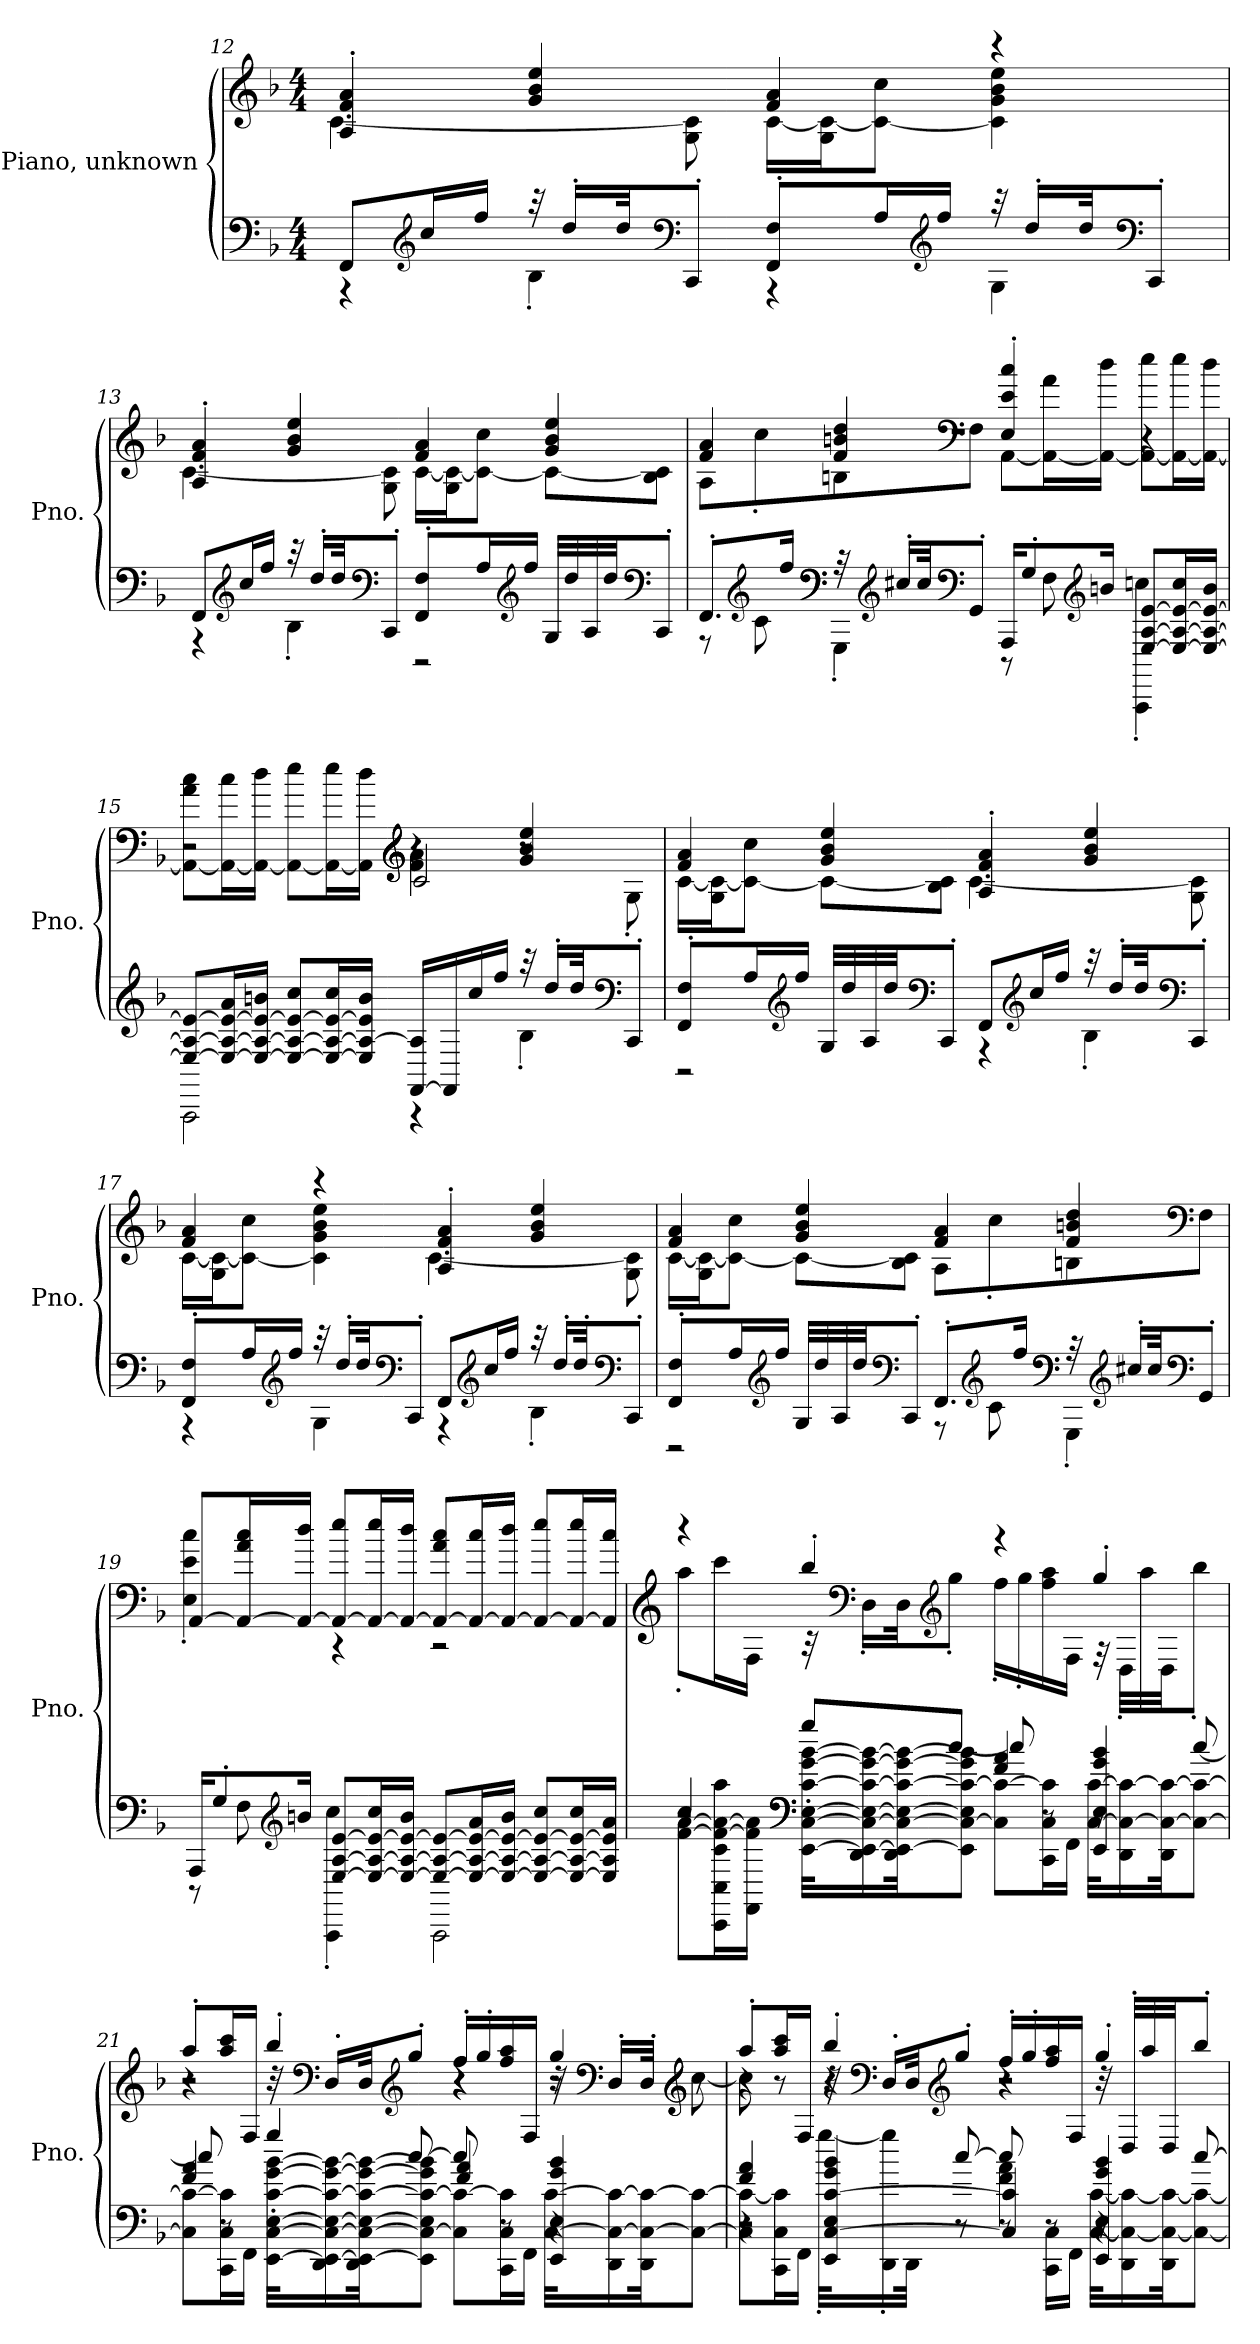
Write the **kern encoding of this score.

**kern	**kern
*part1	*part1
*staff2	*staff1
*I"Piano, unknown	*
*I'Pno.	*
!!LO:PB:g=z
*clefF4	*clefG2
*k[b-]	*k[b-]
*M4/4	*M4/4
=12	=12
*^	*^
8FF/L	4r	4A/' 4f/' 4a/'	[4.c\
*clefG2	*	*	*
16cc/L	.	.	.
16ff/JJ	.	.	.
32r	4B-'\	4g/ 4b-/ 4ee/	.
16dd'/LL	.	.	.
32dd/JK	.	.	.
*clefF4	*	*	*
8CC'/J	.	.	8G\ 8c\]
8FF/' 8F/'L	4r	4f/ 4a/	[16c\LL
.	.	.	16G\ 16c\_J
16A/L	.	.	8c\_ 8cc\J
*clefG2	*	*	*
16ff/JJ	.	.	.
32r	4G\	4r	4c\] 4g\ 4b-\ 4ee\
16dd'/LL	.	.	.
32dd/JK	.	.	.
*clefF4	*	*	*
8CC'/J	.	.	.
!!LO:LB:g=z	!!
=13	=13	=13	=13
8FF/L	4r	4A/' 4f/' 4a/'	[4.c\
*clefG2	*	*	*
16cc/L	.	.	.
16ff/JJ	.	.	.
32r	4B-'\	4g/ 4b-/ 4ee/	.
16dd'/LL	.	.	.
32dd/JK	.	.	.
*clefF4	*	*	*
8CC'/J	.	.	8G\ 8c\]
8FF/' 8F/'L	2r	4f/ 4a/	[16c\LL
.	.	.	16G\ 16c\_J
16A/L	.	.	8c\_ 8cc\J
*clefG2	*	*	*
16ff/JJ	.	.	.
32G/LLL	.	4g/ 4b-/ 4ee/	8c\L_
32dd/	.	.	.
32A/	.	.	.
32dd/JJ	.	.	.
*clefF4	*	*	*
8CC'/J	.	.	8B-\ 8c\]J
!!LO:LB:g=z
=14	=14	=14	=14
*	*	*	*^
8.FF'/L	8r	1r	8A\L	4f/ 4a/
*clefG2	*	*	*	*
.	8c\	.	8cc'\	.
16ff/Jk	.	.	.	.
*clefF4	*	*	*	*
32r	4GGG'\	.	8Bn\	4f/ 4bn/ 4dd/
*clefG2	*	*	*	*
16cc#X'/LL	.	.	.	.
32cc#/JK	.	.	.	.
*clefF4	*	*clefF4	*	*
8GG'/J	.	.	8F\J	.
16AAA/KL	8r	.	[8AA\L	4E/' 4e/' 4cc/'
8G'/	.	.	.	.
.	8F\	.	16AA\_ 16a\L	.
*clefG2	*	*	*	*
16bn/Jk	.	.	16AA\_ 16dd\JJ	.
[8E/ [8A/ [8e/L	4AAA\' 4ccn\'	.	8AA\_ 8ee\L	4r
16E/_ 16A/_ 16e/_ 16cc/L	.	.	16AA\_ 16ee\L	.
16E/_ 16A/_ 16e/_ 16b/JJ	.	.	16AA\_ 16dd\JJ	.
!!LO:LB:g=z	!!	!!
=15	=15	=15	=15	=15
8E/_ 8A/_ 8e/_L	2AAA\	2r	8AA\_ 8a\ 8cc\L	2r
16E/_ 16A/_ 16e/_ 16a/L	.	.	16AA\_ 16cc\L	.
16E/_ 16A/_ 16e/_ 16bn/JJ	.	.	16AA\_ 16dd\JJ	.
8E/_ 8A/_ 8e/_ 8cc/L	.	.	8AA\_ 8ee\L	.
16E/_ 16A/_ 16e/_ 16cc/L	.	.	16AA\_ 16ee\L	.
16E/] 16A/_ 16e/] 16b/JJ	.	.	16AA\] 16dd\JJ	.
*	*	*clefG2	*	*
[16FF/ 16A/]LL	4r	4r	4f\ 4a\	2c/
16FF/]	.	.	.	.
16cc/	.	.	.	.
16ff/JJ	.	.	.	.
32r	4B-'\	4g/ 4b-/ 4ee/	8r	.
16dd'/LL	.	.	.	.
32dd/JK	.	.	.	.
*clefF4	*	*	*	*
8CC'/J	.	.	8G'\	.
*	*	*	*v	*v
=16	=16	=16	=16
8FF/' 8F/'L	2r	4f/ 4a/	[16c\LL
.	.	.	16G\ 16c\_J
16A/L	.	.	8c\_ 8cc\J
*clefG2	*	*	*
16ff/JJ	.	.	.
32G/LLL	.	4g/ 4b-/ 4ee/	8c\L_
32dd/	.	.	.
32A/	.	.	.
32dd/JJ	.	.	.
*clefF4	*	*	*
8CC'/J	.	.	8B-\ 8c\]J
8FF/L	4r	4A/' 4f/' 4a/'	[4.c\
*clefG2	*	*	*
16cc/L	.	.	.
16ff/JJ	.	.	.
32r	4B-'\	4g/ 4b-/ 4ee/	.
16dd'/LL	.	.	.
32dd/JK	.	.	.
*clefF4	*	*	*
8CC'/J	.	.	8G\ 8c\]
!!LO:LB:g=z	!!
=17	=17	=17	=17
8FF/' 8F/'L	4r	4f/ 4a/	[16c\LL
.	.	.	16G\ 16c\_J
16A/L	.	.	8c\_ 8cc\J
*clefG2	*	*	*
16ff/JJ	.	.	.
32r	4G\	4r	4c\] 4g\ 4b-\ 4ee\
16dd'/LL	.	.	.
32dd/JK	.	.	.
*clefF4	*	*	*
8CC'/J	.	.	.
8FF/L	4r	4A/' 4f/' 4a/'	[4.c\
*clefG2	*	*	*
16cc/L	.	.	.
16ff/JJ	.	.	.
32r	4B-'\	4g/ 4b-/ 4ee/	.
16dd'/LL	.	.	.
32dd'/JK	.	.	.
*clefF4	*	*	*
8CC'/J	.	.	8G\ 8c\]
!!LO:LB:g=z	!!
=18	=18	=18	=18
8FF/' 8F/'L	2r	4f/ 4a/	[16c\LL
.	.	.	16G\ 16c\_J
16A/L	.	.	8c\_ 8cc\J
*clefG2	*	*	*
16ff/JJ	.	.	.
32G/LLL	.	4g/ 4b-/ 4ee/	8c\L_
32dd/	.	.	.
32A/	.	.	.
32dd/JJ	.	.	.
*clefF4	*	*	*
8CC'/J	.	.	8B-\ 8c\]J
8.FF'/L	8r	4f/ 4a/	8A\L
*clefG2	*	*	*
.	8c\	.	8cc'\
16ff/Jk	.	.	.
*clefF4	*	*	*
32r	4GGG'\	4f/ 4bn/ 4dd/	8Bn\
*clefG2	*	*	*
16cc#X'/LL	.	.	.
32cc#/JK	.	.	.
*clefF4	*	*clefF4	*
8GG'/J	.	.	8F\J
!!LO:PB:g=z	!!
=19	=19	=19	=19
16AAA/KL	8r	[8AA/L	4E\' 4e\' 4cc\'
8G'/	.	.	.
.	8F\	16AA/_ 16a/ 16cc/L	.
*clefG2	*	*	*
16bn/Jk	.	16AA/_ 16dd/JJ	.
[8E/ [8A/ [8e/L	4AAA\' 4cc\'	8AA/_ 8ee/L	4r
16E/_ 16A/_ 16e/_ 16cc/L	.	16AA/_ 16ee/L	.
16E/_ 16A/_ 16e/_ 16b/JJ	.	16AA/_ 16dd/JJ	.
8E/_ 8A/_ 8e/_L	2AAA\	8AA/_ 8a/ 8cc/L	2r
16E/_ 16A/_ 16e/_ 16a/L	.	16AA/_ 16cc/L	.
16E/_ 16A/_ 16e/_ 16b/JJ	.	16AA/_ 16dd/JJ	.
8E/_ 8A/_ 8e/_ 8cc/L	.	8AA/_ 8ee/L	.
16E/_ 16A/_ 16e/_ 16cc/L	.	16AA/_ 16ee/L	.
16E/] 16A/] 16e/] 16a/JJ	.	16AA/] 16cc/JJ	.
*v	*v	*	*
!!LO:LB:g=z	!!
=20	=20	=20
*	*clefG2	*
*^	*	*
*	*^	*	*
2r	4cc'/	[8f\ [8a\L	4r	8aa'\L
.	.	16CC\ 16C\ 16c\ 16f\_ 16a\_ 16aa\L	.	16ccc\L
.	.	16FF\ 16f\] 16a\]JJ	.	16F\JJ
*clefF4	*	*	*	*
.	8gg'/L	[32EE\ [32C\ [32E\ [32c\ [32g\ [32b-\KLL	4bb-'/	32r
*	*	*	*clefF4	*
.	.	16DD\ 16EE\_ 16C\_ 16E\_ 16c\_ 16g\_ 16b-\_	.	16D'\LL
.	.	32DD\ 32EE\_ 32C\_ 32E\_ 32c\_ 32g\_ 32b-\_JK	.	32D\JK
*	*	*	*clefG2	*
.	[8cc/J	8EE\] 8C\_ 8E\] 8c\_ 8g\] 8b-\]J	.	8gg'\J
4f/ 4a/	8cc/]	8C\] 8c\_L	4r	16ff'\LL
.	.	.	.	16gg'\
.	8r	16CC\ 16C\ 16c\]L	.	16ff\ 16aa\
.	.	16FF\JJ	.	16F\JJ
4EE/ 4E/ 4g/ 4b-/	8r	[32C\ [32c\KLL	4gg'/	32r
.	.	16DD\ 16C\_ 16c\_	.	32D'\LLL
.	.	.	.	32aa\
.	.	32DD\ 32C\_ 32c\_JK	.	32D\JJ
.	[8cc/	8C\_ 8c\_J	.	8bb-'\J
!!LO:LB:g=z
=21	=21	=21	=21	=21
*	*	*	*	*^
4f/ 4a/	8cc/]	8C\] 8c\_L	4r	2r	8aa'/L
.	8r	16CC\ 16C\ 16c\]L	.	.	16aa/ 16ccc/L
.	.	16FF\JJ	.	.	16F/JJ
8r	4gg'/	[32EE\ [32C\ [32E\ [32c\ [32g\ [32b-\KLL	4bb-'/	.	32r
*	*	*	*clefF4	*	*
.	.	16DD\ 16EE\_ 16C\_ 16E\_ 16c\_ 16g\_ 16b-\_	.	.	16D'/LL
.	.	32DD\ 32EE\_ 32C\_ 32E\_ 32c\_ 32g\_ 32b-\_JK	.	.	32D/JK
*	*	*	*clefG2	*	*
[8cc/	.	8EE\] 8C\_ 8E\] 8c\_ 8g\] 8b-\]J	.	.	8gg'/J
8cc/]	4f/ 4a/	8C\] 8c\_L	4r	4r	16ff'/LL
.	.	.	.	.	16gg'/
8r	.	16CC\ 16C\ 16c\]L	.	.	16ff/ 16aa/
.	.	16FF\JJ	.	.	16F/JJ
4r	4EE/ 4E/ 4g/ 4b-/	[32C\ [32c\KLL	4gg/	8r	32r
*	*	*	*clefF4	*	*
.	.	16DD\ 16C\_ 16c\_	.	.	16D'/LL
.	.	32DD\ 32C\_ 32c\_JK	.	.	32D'/JJk
*	*	*	*clefG2	*	*
.	.	8C\_ 8c\_J	.	[8cc\	8r
!!LO:LB:g=z	!!	!!
=22	=22	=22	=22	=22	=22
*	*	*^	*	*	*
4r	2r	4f/ 4a/	8C\] 8c\_L	4r	8cc\]	8aa'/L
.	.	.	16CC\ 16C\ 16c\]L	.	8r	16aa/ 16ccc/L
.	.	.	16FF\JJ	.	.	16F/JJ
8r	.	4EE/ [4C/ 4E/ [4c/ 4g/ 4b-/	[32gg'\KLL	4bb-'/	4r	32r
*	*	*	*	*clefF4	*	*
.	.	.	16DD\' 16gg\]'	.	.	16D'/LL
.	.	.	32DD\JJk	.	.	32D/JK
*	*	*	*	*clefG2	*	*
[8cc/	.	.	8r	.	.	8gg'/J
8cc/]	4f\ 4a\	4C/] 4c/]	8r	4r	2r	16ff'/LL
.	.	.	.	.	.	16gg'/
8r	.	.	16CC\ 16C\LL	.	.	16ff/ 16aa/
.	.	.	16FF\JJ	.	.	16F/JJ
8r	4r	4EE/ 4E/ 4g/ 4b-/	[32C\ [32c\KLL	4gg'/	.	32r
.	.	.	16DD\ 16C\_ 16c\_	.	.	32D'/LLL
.	.	.	.	.	.	32aa/
.	.	.	32DD\ 32C\_ 32c\_JK	.	.	32D/JJ
[8cc/	.	.	8C\_ 8c\_J	.	.	8bb-'/J
*v	*v	*v	*v	*	*	*
*	*v	*v	*v
=	=
*-	*-
